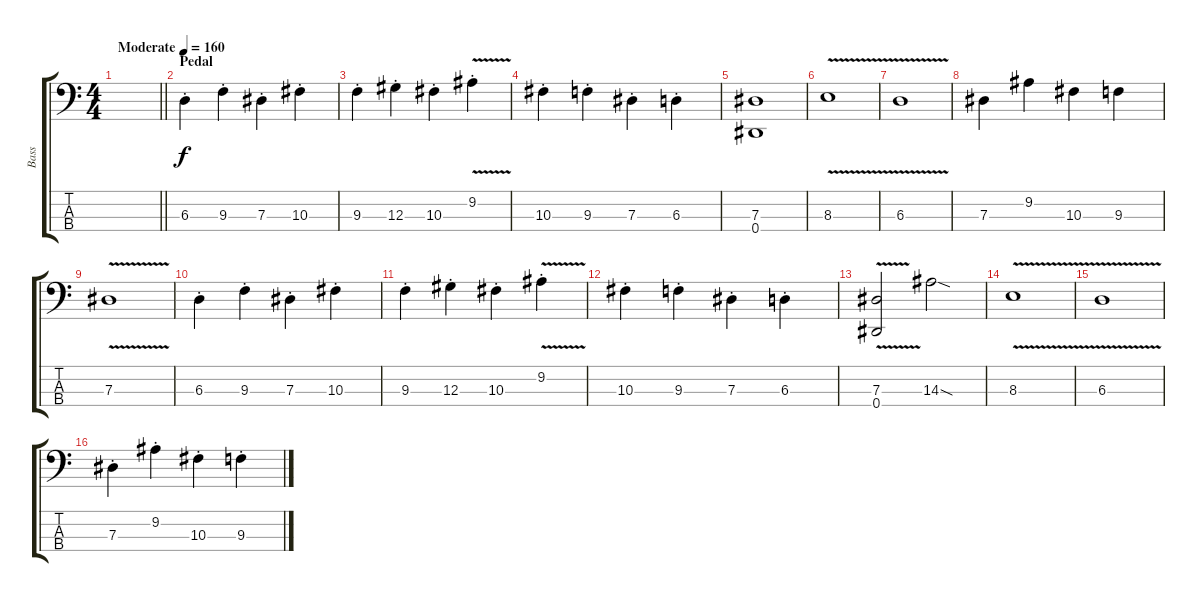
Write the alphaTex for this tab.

\track ("Bass" "Bass") {instrument electricbassfinger}
\staff {score tabs}
\tuning (Gb2 Db2 Ab1 Eb1) {hide}
\ts (4 4)
\tempo (160 "Moderate")
\clef f4
\barLineRight lightlight
\ks c
|
\section ("" "Pedal")
6.3{st}.4 9.3{st}.4 7.3{st}.4 10.3{st}.4 |
9.3{st}.4 12.3{st}.4 10.3{st}.4 9.2{v st}.4 |
10.3{st}.4 9.3{st}.4 7.3{st}.4 6.3{st}.4 |
(7.3 0.4).1 |
8.3{v}.1 |
6.3{v}.1 |
7.3.4 9.2.4 10.3.4 9.3.4 |
7.3{v}.1 |
6.3{st}.4 9.3{st}.4 7.3{st}.4 10.3{st}.4 |
9.3{st}.4 12.3{st}.4 10.3{st}.4 9.2{v st}.4 |
10.3{st}.4 9.3{st}.4 7.3{st}.4 6.3{st}.4 |
(7.3{v} 0.4).2 14.3{sod}.2 |
8.3{v}.1 |
6.3{v}.1 |
7.3{st}.4 9.2{st}.4 10.3{st}.4 9.3{st}.4
